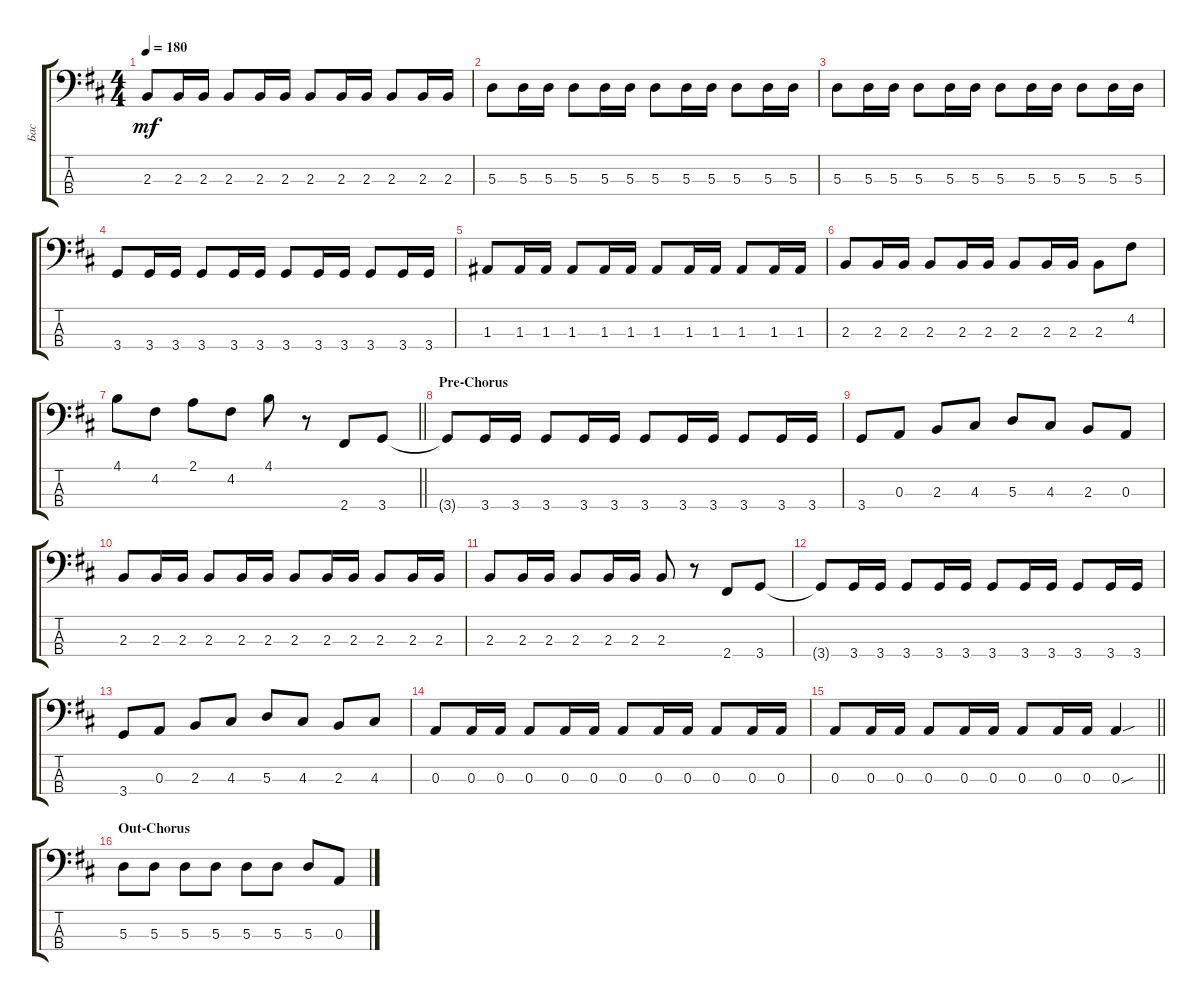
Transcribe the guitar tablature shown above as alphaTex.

\track ("Бас" "Бас") {instrument electricbassfinger}
\staff {score tabs}
\tuning (G2 D2 A1 E1) {hide}
\ts (4 4)
\tempo 180
\clef f4
\ks bminor
2.3.8{dy mf} 2.3.16 2.3.16 2.3.8 2.3.16 2.3.16 2.3.8 2.3.16 2.3.16 2.3.8 2.3.16 2.3.16 |
5.3.8 5.3.16 5.3.16 5.3.8 5.3.16 5.3.16 5.3.8 5.3.16 5.3.16 5.3.8 5.3.16 5.3.16 |
5.3.8 5.3.16 5.3.16 5.3.8 5.3.16 5.3.16 5.3.8 5.3.16 5.3.16 5.3.8 5.3.16 5.3.16 |
3.4.8 3.4.16 3.4.16 3.4.8 3.4.16 3.4.16 3.4.8 3.4.16 3.4.16 3.4.8 3.4.16 3.4.16 |
1.3.8 1.3.16 1.3.16 1.3.8 1.3.16 1.3.16 1.3.8 1.3.16 1.3.16 1.3.8 1.3.16 1.3.16 |
2.3.8 2.3.16 2.3.16 2.3.8 2.3.16 2.3.16 2.3.8 2.3.16 2.3.16 2.3.8 4.2.8 |
\barLineRight lightlight
4.1.8 4.2.8 2.1.8 4.2.8 4.1.8 r.8 2.4.8 3.4.8 |
\section ("" "Pre-Chorus")
3.4{t}.8 3.4.16 3.4.16 3.4.8 3.4.16 3.4.16 3.4.8 3.4.16 3.4.16 3.4.8 3.4.16 3.4.16 |
3.4.8 0.3.8 2.3.8 4.3.8 5.3.8 4.3.8 2.3.8 0.3.8 |
2.3.8 2.3.16 2.3.16 2.3.8 2.3.16 2.3.16 2.3.8 2.3.16 2.3.16 2.3.8 2.3.16 2.3.16 |
2.3.8 2.3.16 2.3.16 2.3.8 2.3.16 2.3.16 2.3.8 r.8 2.4.8 3.4.8 |
3.4{t}.8 3.4.16 3.4.16 3.4.8 3.4.16 3.4.16 3.4.8 3.4.16 3.4.16 3.4.8 3.4.16 3.4.16 |
3.4.8 0.3.8 2.3.8 4.3.8 5.3.8 4.3.8 2.3.8 4.3.8 |
0.3.8 0.3.16 0.3.16 0.3.8 0.3.16 0.3.16 0.3.8 0.3.16 0.3.16 0.3.8 0.3.16 0.3.16 |
\barLineRight lightlight
0.3.8 0.3.16 0.3.16 0.3.8 0.3.16 0.3.16 0.3.8 0.3.16 0.3.16 0.3{sou}.4 |
\section ("" "Out-Chorus")
5.3.8 5.3.8 5.3.8 5.3.8 5.3.8 5.3.8 5.3.8 0.3.8
